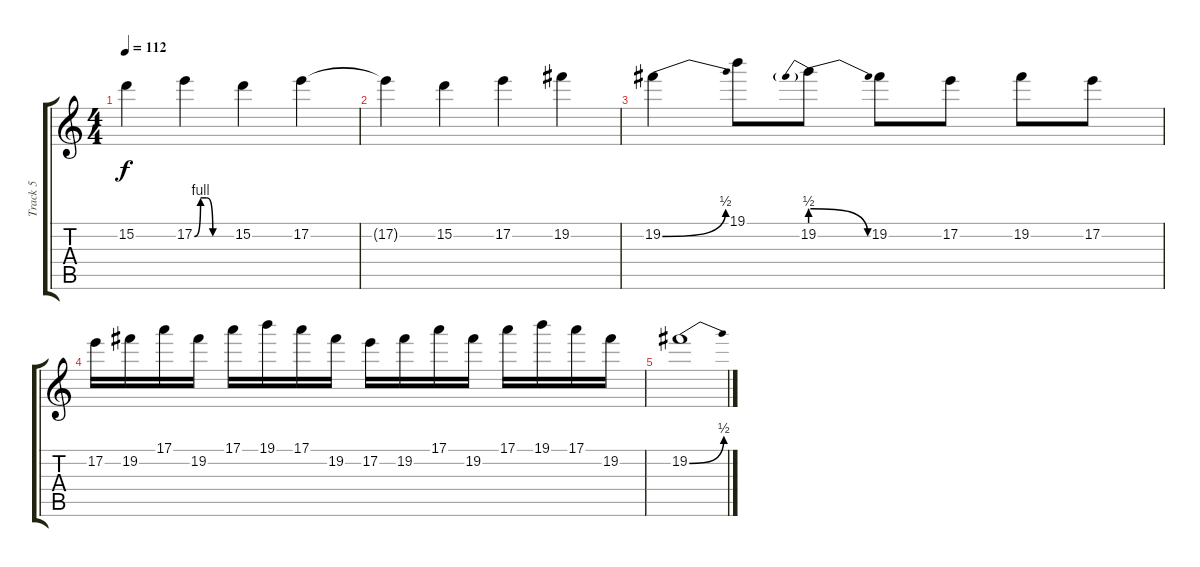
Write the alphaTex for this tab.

\track ("Track 5" "Track 5") {instrument overdrivenguitar}
\staff {score tabs}
\tuning (E4 B3 G3 D3 A2 E2) {hide}
\ts (4 4)
\tempo 112
\clef g2
\ks c
15.2.4{dy f} 17.2{be (custom 0 0 10 4 20 4 30 0 60 0)}.4 15.2.4 17.2.4 |
17.2{t}.4 15.2.4 17.2.4 19.2.4 |
19.2{be (bend 0 0 60 2)}.4 19.1.8 19.2{be (prebendrelease 0 2 60 0)}.8 19.2.8 17.2.8 19.2.8 17.2.8 |
17.2.16 19.2.16 17.1.16 19.2.16 17.1.16 19.1.16 17.1.16 19.2.16 17.2.16 19.2.16 17.1.16 19.2.16 17.1.16 19.1.16 17.1.16 19.2.16 |
19.2{be (bend 0 0 60 2)}.1
